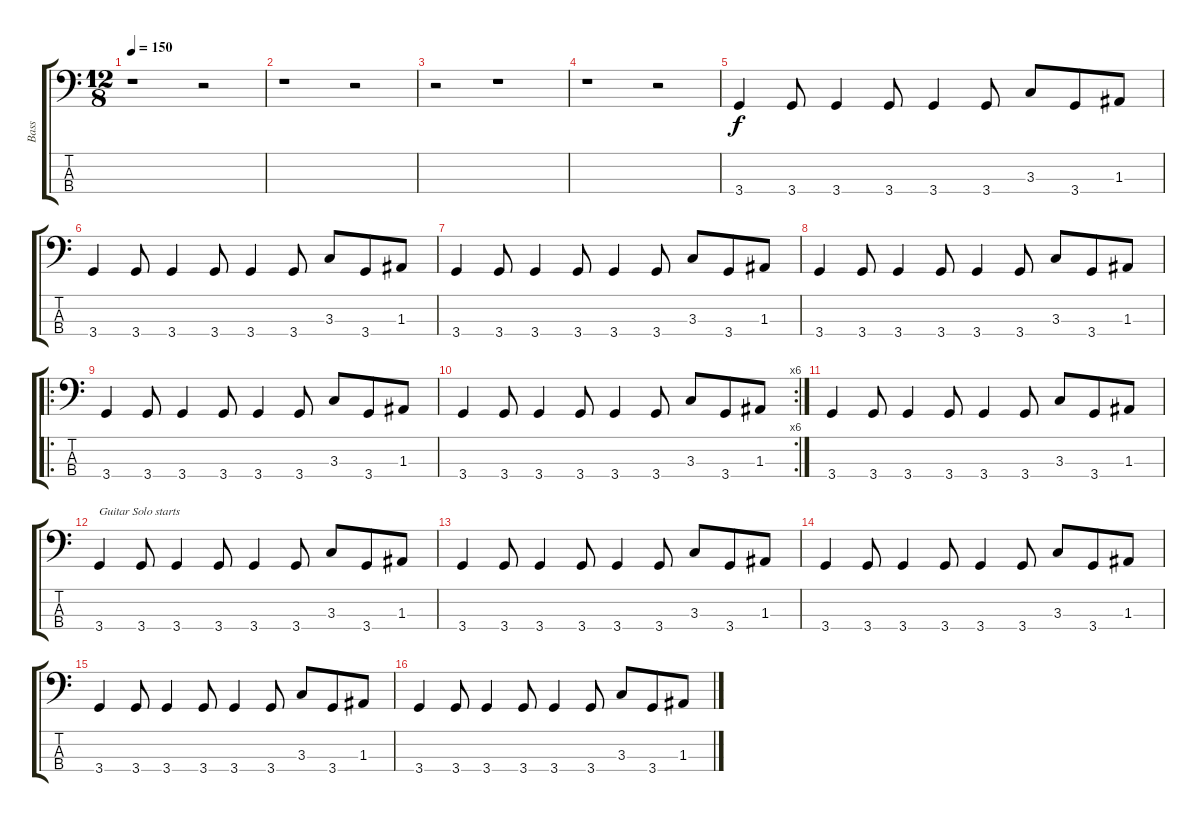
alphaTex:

\track ("Bass" "Bass") {instrument electricbassfinger}
\staff {score tabs}
\tuning (G2 D2 A1 E1) {hide}
\ts (12 8)
\tempo 150
\clef f4
\ks c
r.1{dy f instrument electricbassfinger} r.2 |
r.1 r.2 |
r.2 r.1 |
r.1 r.2 |
3.4.4 3.4.8 3.4.4 3.4.8 3.4.4 3.4.8 3.3.8 3.4.8 1.3.8 |
3.4.4 3.4.8 3.4.4 3.4.8 3.4.4 3.4.8 3.3.8 3.4.8 1.3.8 |
3.4.4 3.4.8 3.4.4 3.4.8 3.4.4 3.4.8 3.3.8 3.4.8 1.3.8 |
3.4.4 3.4.8 3.4.4 3.4.8 3.4.4 3.4.8 3.3.8 3.4.8 1.3.8 |
\ro
3.4.4 3.4.8 3.4.4 3.4.8 3.4.4 3.4.8 3.3.8 3.4.8 1.3.8 |
\rc 6
3.4.4 3.4.8 3.4.4 3.4.8 3.4.4 3.4.8 3.3.8 3.4.8 1.3.8 |
3.4.4 3.4.8 3.4.4 3.4.8 3.4.4 3.4.8 3.3.8 3.4.8 1.3.8 |
3.4.4{txt "Guitar Solo starts"} 3.4.8 3.4.4 3.4.8 3.4.4 3.4.8 3.3.8 3.4.8 1.3.8 |
3.4.4 3.4.8 3.4.4 3.4.8 3.4.4 3.4.8 3.3.8 3.4.8 1.3.8 |
3.4.4 3.4.8 3.4.4 3.4.8 3.4.4 3.4.8 3.3.8 3.4.8 1.3.8 |
3.4.4 3.4.8 3.4.4 3.4.8 3.4.4 3.4.8 3.3.8 3.4.8 1.3.8 |
3.4.4 3.4.8 3.4.4 3.4.8 3.4.4 3.4.8 3.3.8 3.4.8 1.3.8
